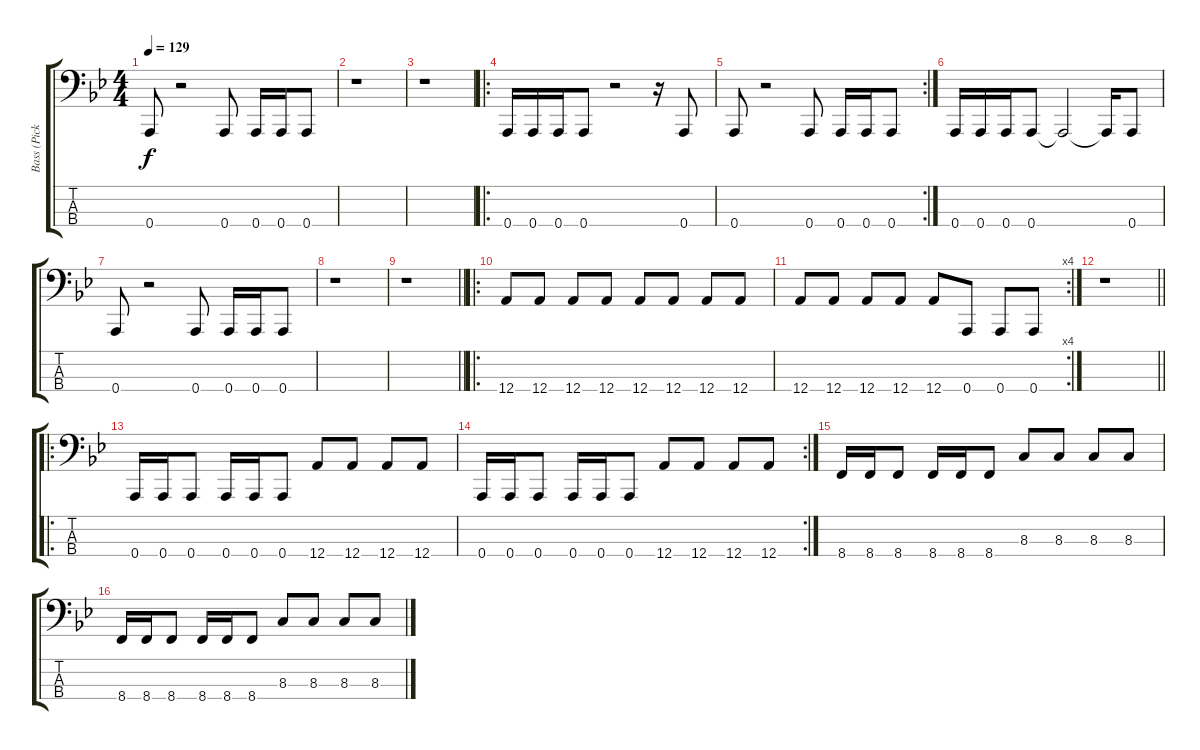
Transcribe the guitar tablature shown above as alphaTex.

\track ("Bass (Picked)" "Bass (Pick") {instrument electricbasspick}
\staff {score tabs}
\tuning (D2 A1 E1 A0) {hide}
\ts (4 4)
\tempo 129
\clef f4
\ks bb
0.4.8{dy f} r.2 0.4.8 0.4.16 0.4.16 0.4.8 |
r.1 |
r.1 |
\ro
0.4.16 0.4.16 0.4.16 0.4.8 r.2 r.16 0.4.8 |
\rc 2
0.4.8 r.2 0.4.8 0.4.16 0.4.16 0.4.8 |
0.4.16 0.4.16 0.4.16 0.4.8 0.4{t}.2 0.4{t}.16 0.4.8 |
0.4.8 r.2 0.4.8 0.4.16 0.4.16 0.4.8 |
r.1 |
\barLineRight lightlight
r.1 |
\ro
12.4.8 12.4.8 12.4.8 12.4.8 12.4.8 12.4.8 12.4.8 12.4.8 |
\rc 4
12.4.8 12.4.8 12.4.8 12.4.8 12.4.8 0.4.8 0.4.8 0.4.8 |
\barLineRight lightlight
r.1 |
\ro
0.4.16 0.4.16 0.4.8 0.4.16 0.4.16 0.4.8 12.4.8 12.4.8 12.4.8 12.4.8 |
\rc 2
0.4.16 0.4.16 0.4.8 0.4.16 0.4.16 0.4.8 12.4.8 12.4.8 12.4.8 12.4.8 |
8.4.16 8.4.16 8.4.8 8.4.16 8.4.16 8.4.8 8.3.8 8.3.8 8.3.8 8.3.8 |
8.4.16 8.4.16 8.4.8 8.4.16 8.4.16 8.4.8 8.3.8 8.3.8 8.3.8 8.3.8
